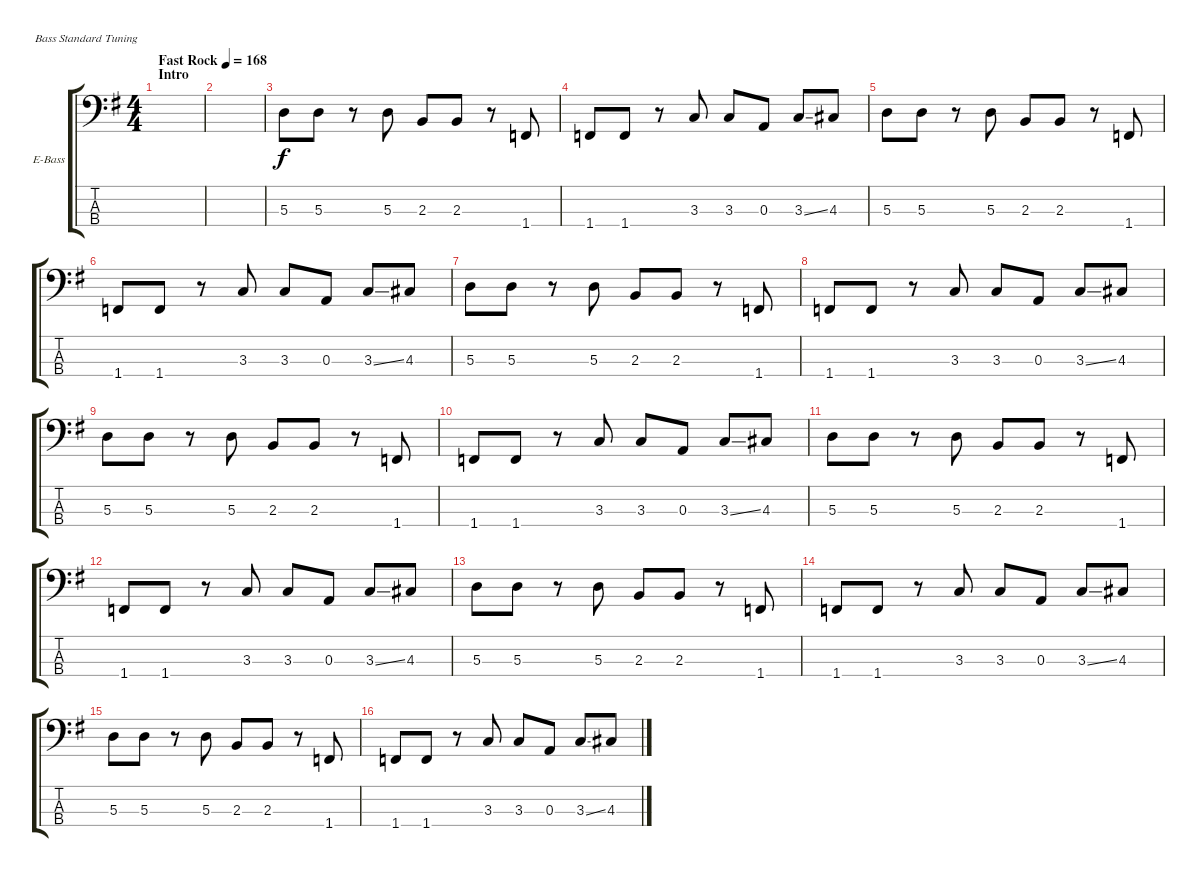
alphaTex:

\defaultSystemsLayout 4
\bracketExtendMode groupsimilarinstruments
\firstSystemTrackNameOrientation horizontal
\otherSystemsTrackNameOrientation horizontal
\track ("Electric Bass" "E-Bass") {instrument electricbassfinger}
\staff {score tabs}
\tuning (G2 D2 A1 E1)
\ts (4 4)
\section ("" "Intro")
\tempo (168 "Fast Rock")
\clef f4
\ks g
|
|
5.3.8 5.3.8 r.8 5.3.8 2.3.8 2.3.8 r.8 1.4.8 |
1.4.8 1.4.8 r.8 3.3.8 3.3.8 0.3.8 3.3{ss}.8 4.3.8 |
5.3.8 5.3.8 r.8 5.3.8 2.3.8 2.3.8 r.8 1.4.8 |
1.4.8 1.4.8 r.8 3.3.8 3.3.8 0.3.8 3.3{ss}.8 4.3.8 |
5.3.8 5.3.8 r.8 5.3.8 2.3.8 2.3.8 r.8 1.4.8 |
1.4.8 1.4.8 r.8 3.3.8 3.3.8 0.3.8 3.3{ss}.8 4.3.8 |
5.3.8 5.3.8 r.8 5.3.8 2.3.8 2.3.8 r.8 1.4.8 |
1.4.8 1.4.8 r.8 3.3.8 3.3.8 0.3.8 3.3{ss}.8 4.3.8 |
5.3.8 5.3.8 r.8 5.3.8 2.3.8 2.3.8 r.8 1.4.8 |
1.4.8 1.4.8 r.8 3.3.8 3.3.8 0.3.8 3.3{ss}.8 4.3.8 |
5.3.8 5.3.8 r.8 5.3.8 2.3.8 2.3.8 r.8 1.4.8 |
1.4.8 1.4.8 r.8 3.3.8 3.3.8 0.3.8 3.3{ss}.8 4.3.8 |
5.3.8 5.3.8 r.8 5.3.8 2.3.8 2.3.8 r.8 1.4.8 |
1.4.8 1.4.8 r.8 3.3.8 3.3.8 0.3.8 3.3{ss}.8 4.3.8
